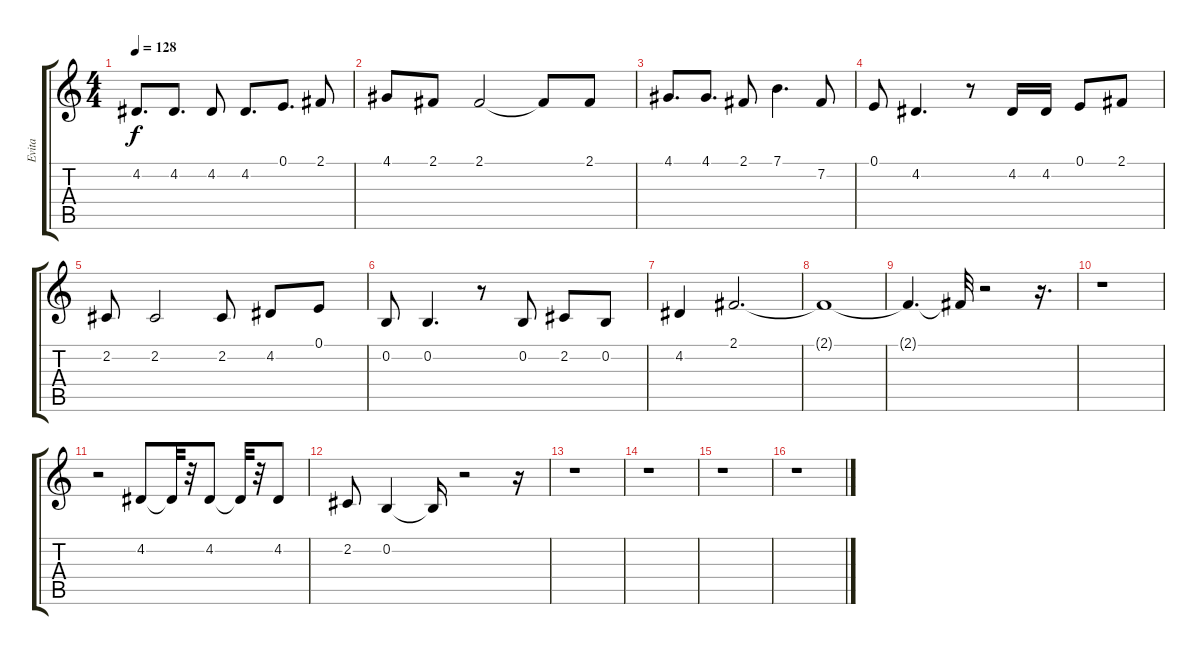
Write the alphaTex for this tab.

\track ("Evita" "Evita") {instrument oboe}
\staff {score tabs}
\tuning (E4 B3 G3 D3 A2 E2) {hide}
\ts (4 4)
\tempo 128
\clef g2
\ks c
4.2.8{d dy f} 4.2.8{d} 4.2.8 4.2.8{d} 0.1.8{d} 2.1.8 |
4.1.8 2.1.8 2.1.2 2.1{t}.8 2.1.8 |
4.1.8{d} 4.1.8{d} 2.1.8 7.1.4{d} 7.2.8 |
0.1.8 4.2.4{d} r.8 4.2.16 4.2.16 0.1.8 2.1.8 |
2.2.8 2.2.2 2.2.8 4.2.8 0.1.8 |
0.2.8 0.2.4{d} r.8 0.2.8 2.2.8 0.2.8 |
4.2.4 2.1.2{d} |
2.1{t}.1 |
2.1{t}.4{d} 2.1{t}.32 r.2 r.16{d} |
r.1 |
r.2 4.2.8 4.2{t}.32 r.32 4.2.8 4.2{t}.32 r.32 4.2.8 |
2.2.8 0.2.4 0.2{t}.16 r.2 r.16 |
r.1 |
r.1 |
r.1 |
r.1
